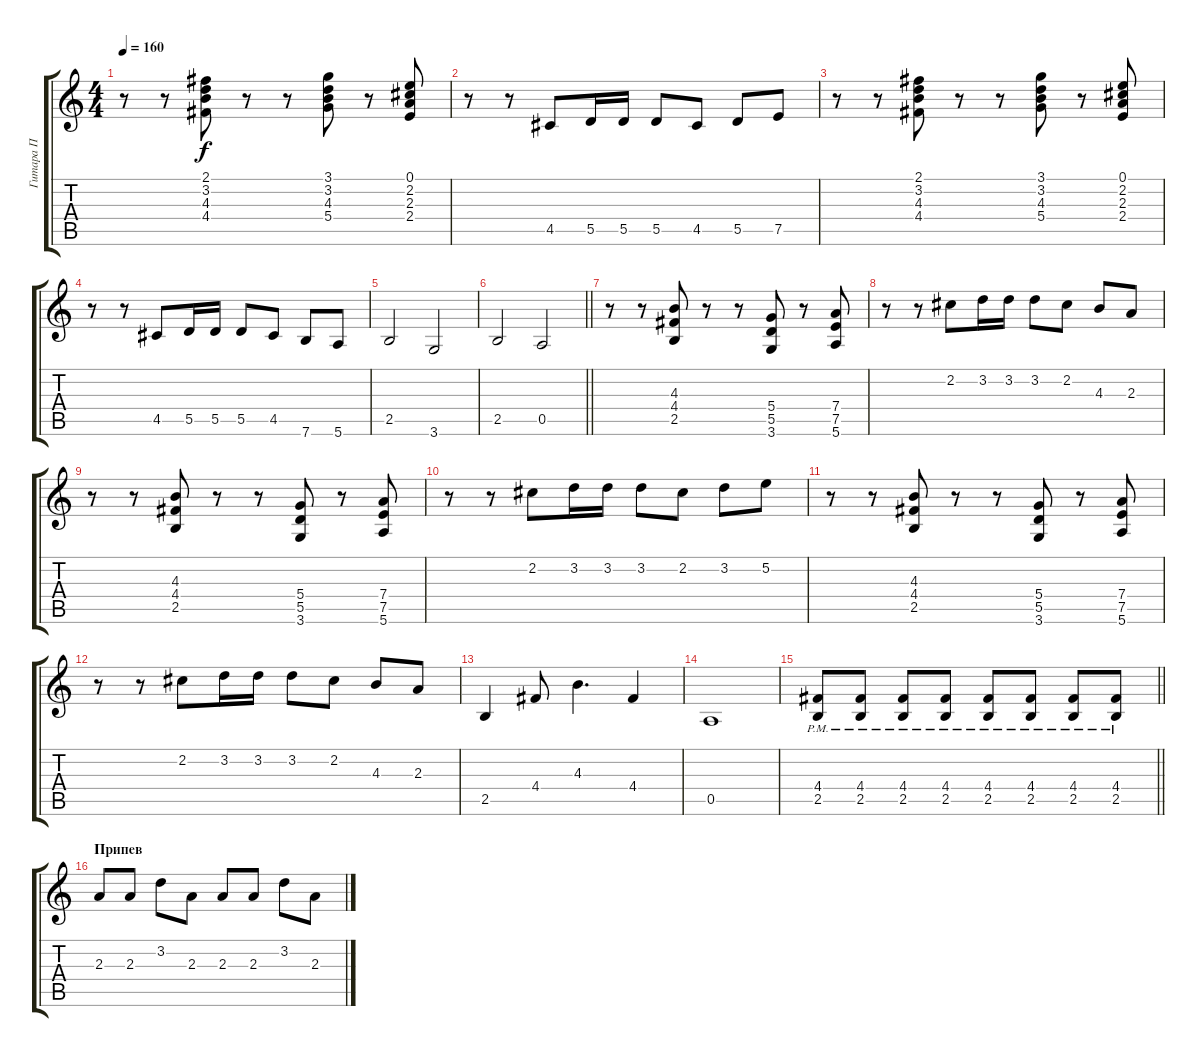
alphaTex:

\track ("Гитара П" "Гитара П") {instrument overdrivenguitar}
\staff {score tabs}
\tuning (E4 B3 G3 D3 A2 E2) {hide}
\ts (4 4)
\tempo 160
\clef g2
\ks c
r.8{dy f} r.8 (2.1 3.2 4.3 4.4).8 r.8 r.8 (3.1 3.2 4.3 5.4).8 r.8 (0.1 2.2 2.3 2.4).8 |
r.8 r.8 4.5.8 5.5.16 5.5.16 5.5.8 4.5.8 5.5.8 7.5.8 |
r.8 r.8 (2.1 3.2 4.3 4.4).8 r.8 r.8 (3.1 3.2 4.3 5.4).8 r.8 (0.1 2.2 2.3 2.4).8 |
r.8 r.8 4.5.8 5.5.16 5.5.16 5.5.8 4.5.8 7.6.8 5.6.8 |
2.5.2 3.6.2 |
\barLineRight lightlight
2.5.2 0.5.2 |
\section ("" " ")
r.8{instrument overdrivenguitar} r.8 (4.3 4.4 2.5).8 r.8 r.8 (5.4 5.5 3.6).8 r.8 (7.4 7.5 5.6).8 |
r.8 r.8 2.2.8 3.2.16 3.2.16 3.2.8 2.2.8 4.3.8 2.3.8 |
r.8 r.8 (4.3 4.4 2.5).8 r.8 r.8 (5.4 5.5 3.6).8 r.8 (7.4 7.5 5.6).8 |
r.8 r.8 2.2.8 3.2.16 3.2.16 3.2.8 2.2.8 3.2.8 5.2.8 |
r.8 r.8 (4.3 4.4 2.5).8 r.8 r.8 (5.4 5.5 3.6).8 r.8 (7.4 7.5 5.6).8 |
r.8 r.8 2.2.8 3.2.16 3.2.16 3.2.8 2.2.8 4.3.8 2.3.8 |
2.5.4 4.4.8 4.3.4{d} 4.4.4 |
0.5.1 |
\barLineRight lightlight
(4.4{pm} 2.5{pm}).8 (4.4{pm} 2.5{pm}).8 (4.4{pm} 2.5{pm}).8 (4.4{pm} 2.5{pm}).8 (4.4{pm} 2.5{pm}).8 (4.4{pm} 2.5{pm}).8 (4.4{pm} 2.5{pm}).8 (4.4{pm} 2.5{pm}).8 |
\section ("" "Припев")
2.3.8 2.3.8 3.2.8 2.3.8 2.3.8 2.3.8 3.2.8 2.3.8
